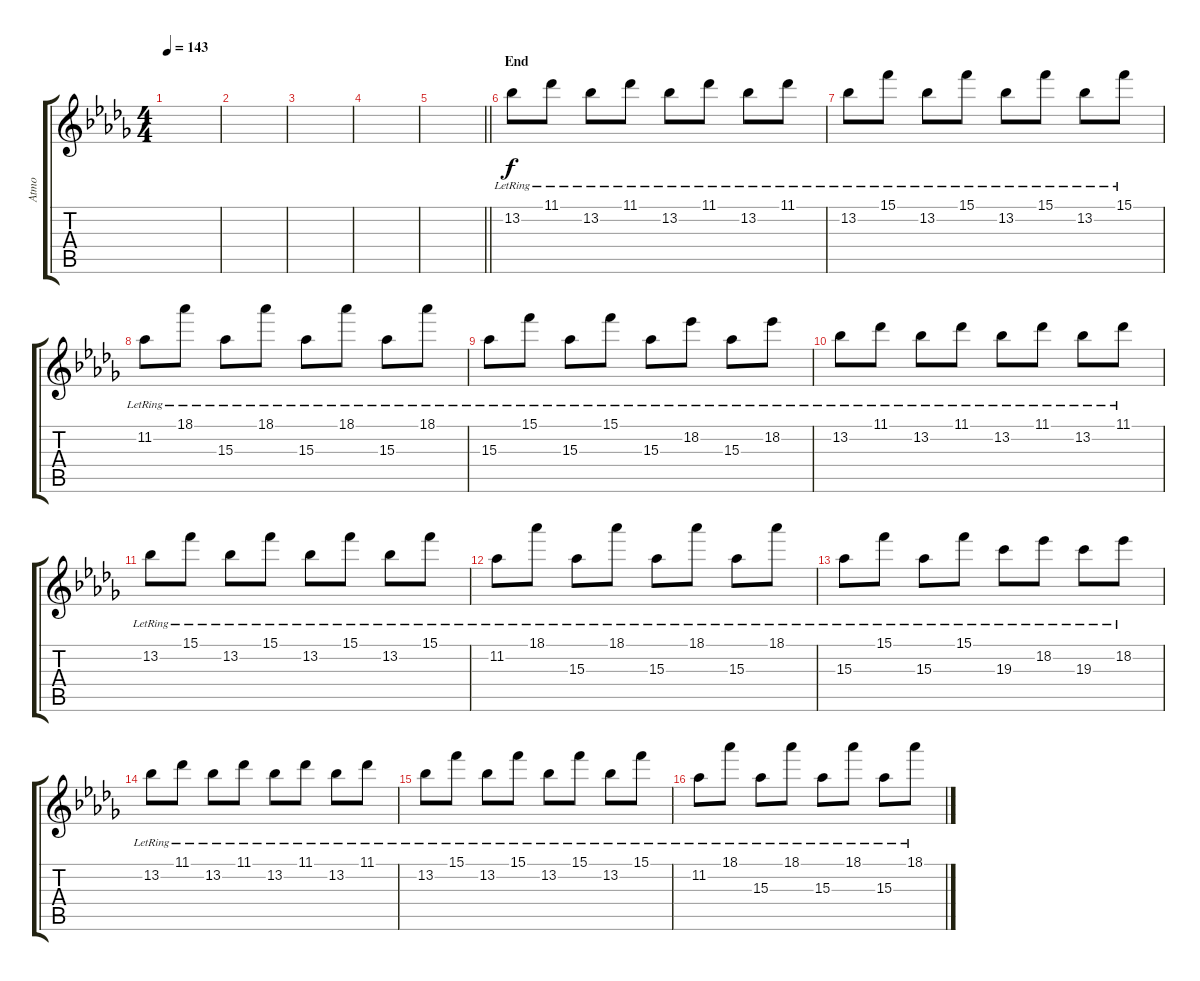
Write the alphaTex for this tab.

\track ("Atmo" "Atmo") {instrument electricguitarjazz}
\staff {score tabs}
\tuning (D4 A3 F3 C3 G2 C2) {hide}
\ts (4 4)
\tempo 143
\clef g2
\ks db
|
|
|
|
\barLineRight lightlight
|
\section ("" "End")
13.2{lr}.8{volume 12 balance 8 instrument electricguitarjazz} 11.1{lr}.8 13.2{lr}.8 11.1{lr}.8 13.2{lr}.8 11.1{lr}.8 13.2{lr}.8 11.1{lr}.8 |
13.2{lr}.8 15.1{lr}.8 13.2{lr}.8 15.1{lr}.8 13.2{lr}.8 15.1{lr}.8 13.2{lr}.8 15.1{lr}.8 |
11.2{lr}.8 18.1{lr}.8 15.3{lr}.8 18.1{lr}.8 15.3{lr}.8 18.1{lr}.8 15.3{lr}.8 18.1{lr}.8 |
15.3{lr}.8 15.1{lr}.8 15.3{lr}.8 15.1{lr}.8 15.3{lr}.8 18.2{lr}.8 15.3{lr}.8 18.2{lr}.8 |
13.2{lr}.8 11.1{lr}.8 13.2{lr}.8 11.1{lr}.8 13.2{lr}.8 11.1{lr}.8 13.2{lr}.8 11.1{lr}.8 |
13.2{lr}.8 15.1{lr}.8 13.2{lr}.8 15.1{lr}.8 13.2{lr}.8 15.1{lr}.8 13.2{lr}.8 15.1{lr}.8 |
11.2{lr}.8 18.1{lr}.8 15.3{lr}.8 18.1{lr}.8 15.3{lr}.8 18.1{lr}.8 15.3{lr}.8 18.1{lr}.8 |
15.3{lr}.8 15.1{lr}.8 15.3{lr}.8 15.1{lr}.8 19.3{lr}.8 18.2{lr}.8 19.3{lr}.8 18.2{lr}.8 |
13.2{lr}.8{volume 5} 11.1{lr}.8 13.2{lr}.8 11.1{lr}.8 13.2{lr}.8 11.1{lr}.8 13.2{lr}.8 11.1{lr}.8 |
13.2{lr}.8 15.1{lr}.8 13.2{lr}.8 15.1{lr}.8 13.2{lr}.8 15.1{lr}.8 13.2{lr}.8 15.1{lr}.8 |
11.2{lr}.8 18.1{lr}.8 15.3{lr}.8 18.1{lr}.8 15.3{lr}.8 18.1{lr}.8 15.3{lr}.8 18.1{lr}.8
